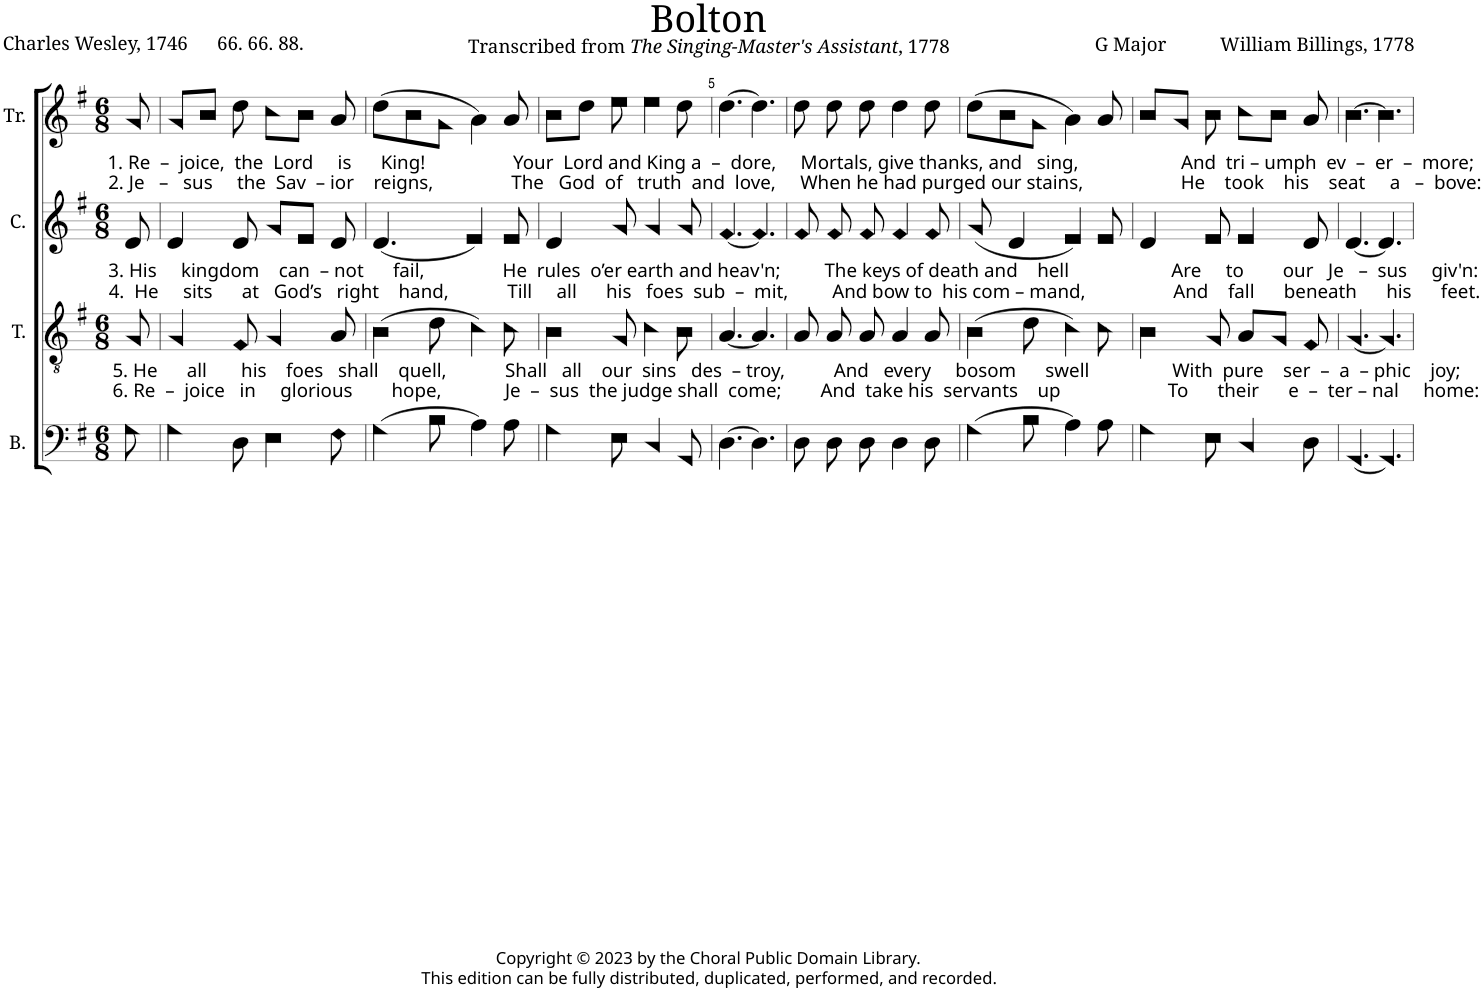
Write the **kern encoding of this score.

**kern	**kern	**kern	**kern
*part4	*part3	*part2	*part1
*staff4	*staff3	*staff2	*staff1
*I"B.	*I"T.	*I"C.	*I"Tr.
*I'B.	*I'T.	*I'C.	*I'Tr.
*clefF4	*clefGv2	*clefG2	*clefG2
*k[f#]	*k[f#]	*k[f#]	*k[f#]
*M6/8	*M6/8	*M6/8	*M6/8
=1	=1	=1	=1
!	!	!	!LO:TX:b:t=1. Re  –  joice,  the  Lord     is      King!                  Your  Lord and King a  –  dore,     Mortals, give thanks, and   sing,                     And  tri – umph  ev  –  er  –  more;
!	!	!	!LO:TX:b:t=2. Je   –   sus     the  Sav  – ior    reigns,                The   God  of   truth  and  love,     When he had purged our stains,                    He    took    his    seat     a   –  bove&colon;
!	!	!LO:TX:b:t=3. His     kingdom    can  – not      fail,                He  rules  o’er earth and heav'n;         The keys of death and    hell                     Are     to        our   Je   –  sus     giv'n&colon;	!
!	!	!LO:TX:b:t=4.  He     sits      at   God’s   right    hand,            Till     all      his   foes  sub  –  mit,         And bow to  his com – mand,                  And    fall      beneath      his      feet.	!
!	!LO:TX:b:t=5. He      all       his    foes   shall    quell,            Shall   all    our  sins   des  – troy,          And   every     bosom      swell                 With  pure    ser  –  a  – phic    joy;	!	!
!	!LO:TX:b:t=6. Re  –  joice   in     glorious        hope,             Je  –  sus  the judge shall  come;        And  take his  servants    up                      To      their      e  –  ter – nal     home&colon;	!	!
8G!\	8G!/	8d!/	8g!/
=2	=2	=2	=2
4G!\	4G!/	4d!/	8g!/L
.	.	.	8b!/J
8D!\	8F#!/	8d!/	8dd!\
4E!\	4G!/	8g!/L	8cc!\L
.	.	8e!/J	8b!\J
8F#!\	8A!/	8d!/	8a!/
=3	=3	=3	=3
(4G!\	(4B!\	(4.d!/	(8dd!\L
.	.	.	8b!\
8B!\	8d!\	.	8g!\J
4A!\)	4c!\)	4e!/)	4a!\)
8A!\	8c!\	8e!/	8a!/
=4	=4	=4	=4
4G!\	4B!\	4d!/	8b!\L
.	.	.	8dd!\J
8E!\	8G!/	8g!/	8ee!\
4C!/	4c!\	4g!/	4ee!\
8GG!/	8B!\	8g!/	8dd!\
=5	=5	=5	=5
[4.D!\	[4.A!/	[4.f#!/	[4.dd!\
4.D!\]	4.A!/]	4.f#!/]	4.dd!\]
=6	=6	=6	=6
8D!\L	8A!/	8f#!/	8dd!\
8D!\	8A!/	8f#!/	8dd!\
8D!\J	8A!/	8f#!/	8dd!\
4D!\	4A!/	4f#!/	4dd!\
8D!\	8A!/	8f#!/	8dd!\
=7	=7	=7	=7
(4G!\	(4B!\	(8g!/	(8dd!\L
.	.	4d!/	8b!\
8B!\	8d!\	.	8g!\J
4A!\)	4c!\)	4e!/)	4a!\)
8A!\	8c!\	8e!/	8a!/
=8	=8	=8	=8
4G!\	4B!\	4d!/	8b!/L
.	.	.	8g!/J
8E!\	8G!/	8e!/	8b!\
4C!/	8A!/L	4e!/	8cc!\L
.	8G!/J	.	8b!\J
8D!\	8F#!/	8d!/	8a!/
=9	=9	=9	=9
[4.GG!/	[4.G!/	[4.d!/	[4.b!\
4.GG!/]	4.G!/]	4.d!/]	4.b!\]
=	=	=	=
*-	*-	*-	*-
